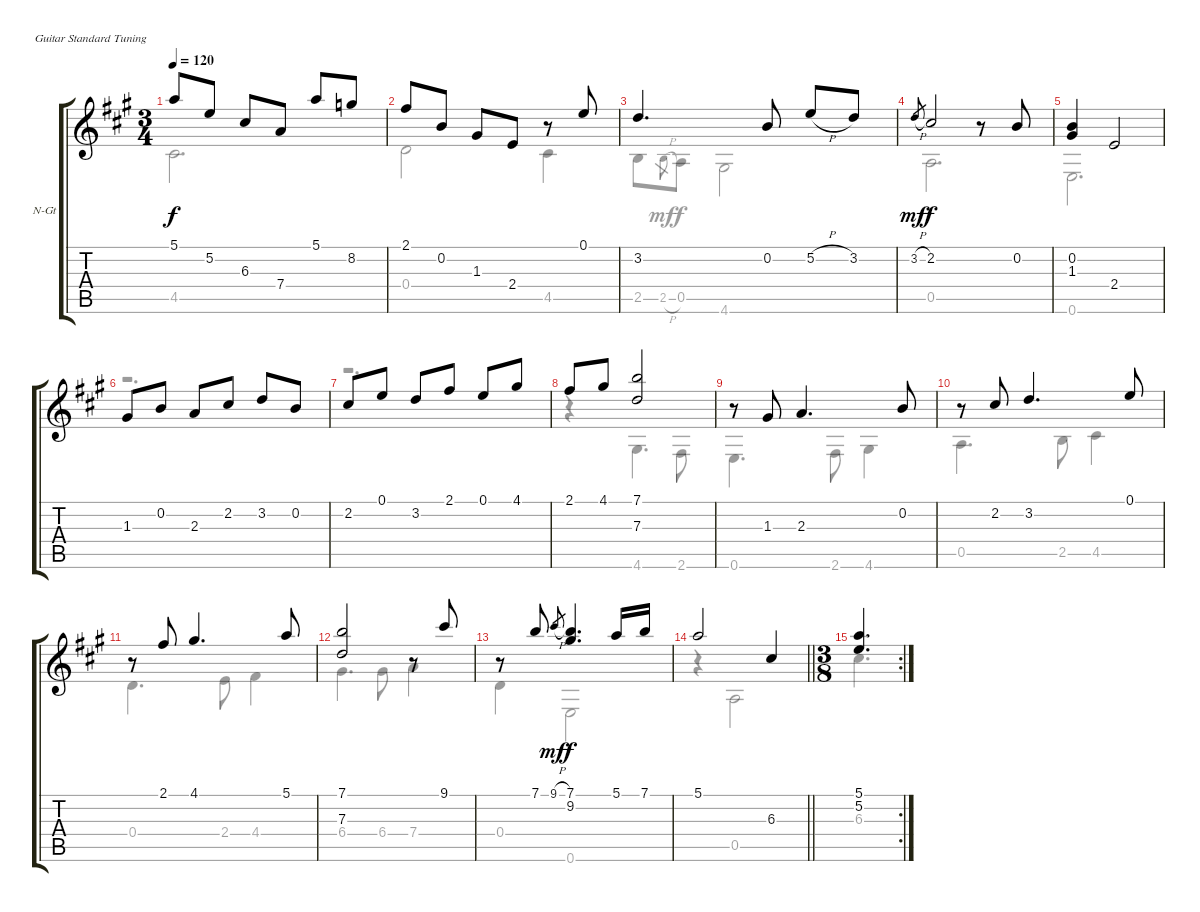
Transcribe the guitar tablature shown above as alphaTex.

\bracketExtendMode groupsimilarinstruments
\firstSystemTrackNameOrientation horizontal
\otherSystemsTrackNameOrientation horizontal
\track ("Courrente" "N-Gt") {instrument acousticguitarnylon}
\staff {score tabs}
\tuning (E4 B3 G3 D3 A2 E2)
\voice
\ts (3 4)
\tempo 120
\clef g2
\ks a
5.1.8{dy f} 5.2.8 6.3.8 7.4.8 5.1.8 8.2.8 |
2.1.8 0.2.8 1.3.8 2.4.8 r.8 0.1.8 |
3.2.4{d} 0.2.8 5.2{h}.8 3.2.8 |
3.2{h}.8{gr dy mf} 2.2.2{dy f} r.8 0.2.8 |
(0.2 1.3).4 2.4.2 |
1.3.8 0.2.8 2.3.8 2.2.8 3.2.8 0.2.8 |
2.2.8 0.1.8 3.2.8 2.1.8 0.1.8 4.1.8 |
2.1.8 4.1.8 (7.1 7.3).2 |
r.8 1.3.8 2.3.4{d} 0.2.8 |
r.8 2.2.8 3.2.4{d} 0.1.8 |
r.8 2.1.8 4.1.4{d} 5.1.8 |
(7.1 7.3).2 r.8 9.1.8 |
r.8 7.1.8 9.1{h}.8{gr dy mf} (7.1 9.2).4{d dy f} 5.1.16 7.1.16 |
\barLineRight lightlight
5.1.2 6.3.4 |
\rc 2
\ts (3 8)
\beaming (8 2 2 2 2)
(5.1 5.2).4{d}
\voice
\clef g2
\ottava regular
\simile none
\ks a
4.5.2{d dy f} |
0.4.2 4.5.4 |
2.5.8 2.5{h}.8{gr dy mf} 0.5.8{dy f} 4.6.2 |
0.5.2{d} |
0.6.2{d} |
r.2{d} |
r.2{d} |
r.4 4.6.4{d} 2.6.8 |
0.6.4{d} 2.6.8 4.6.4 |
0.5.4{d} 2.5.8 4.5.4 |
0.4.4{d} 2.4.8 4.4.4 |
6.4.4{d} 6.4.8 7.4.4 |
0.4.4 0.6.2 |
\barLineRight lightlight
r.4 0.5.2 |
6.3.4{d}
